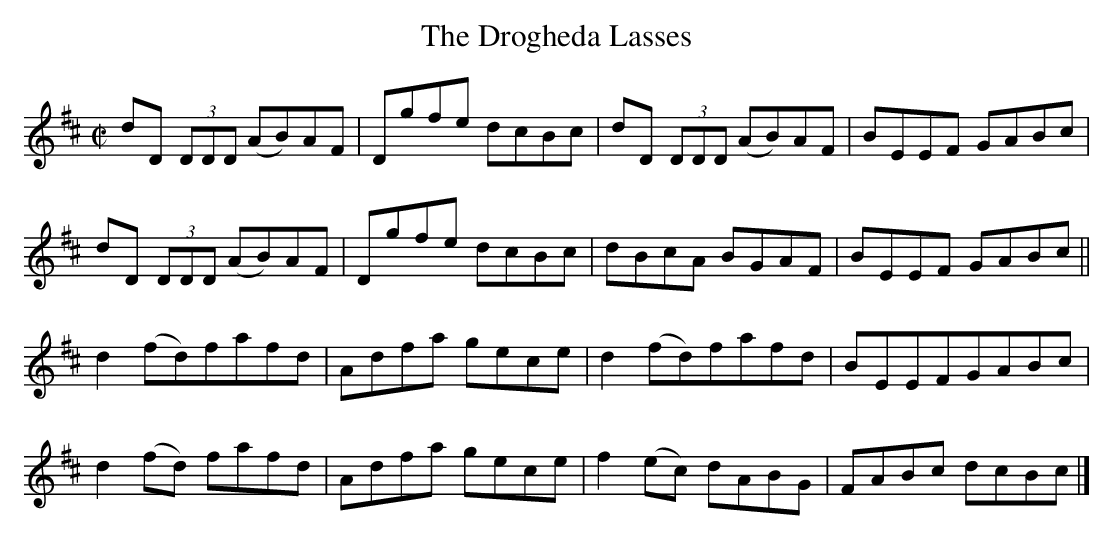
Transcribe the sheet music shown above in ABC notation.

X:1
T: The Drogheda Lasses
M: C|
L: 1/8
K: D
dD (3DDD (AB)AF|Dgfe dcBc|dD (3DDD (AB)AF|BEEF GABc|
dD (3DDD (AB)AF|Dgfe dcBc|dBcA BGAF|BEEF GABc||
d2(fd)fafd|Adfa gece|d2(fd)fafd|BEEFGABc|
d2(fd) fafd|Adfa gece|f2(ec) dABG|FABc dcBc|]
